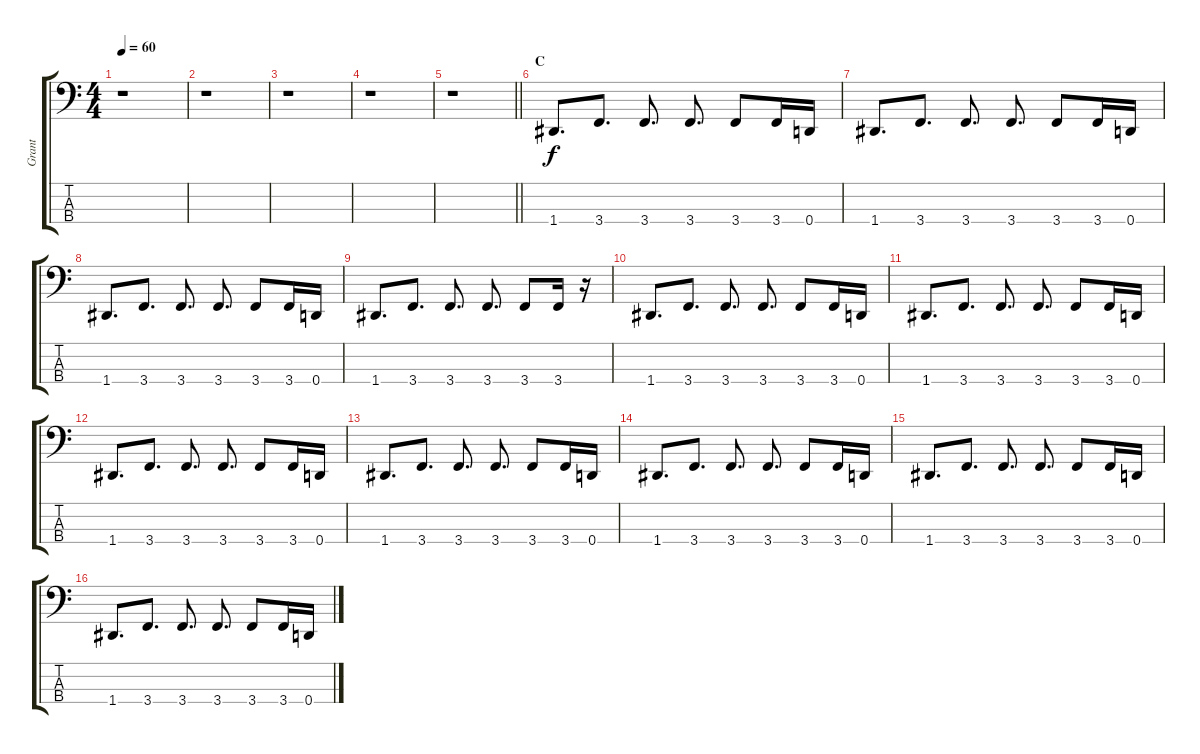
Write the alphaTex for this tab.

\track ("Grant" "Grant") {instrument electricbasspick}
\staff {score tabs}
\tuning (G2 D2 A1 D1) {hide}
\ts (4 4)
\tempo 60
\clef f4
\ks c
r.1{dy f} |
r.1 |
r.1 |
r.1 |
\barLineRight lightlight
r.1 |
\section ("" "C")
1.4.8{d} 3.4.8{d} 3.4.8{d} 3.4.8{d} 3.4.8 3.4.16 0.4.16 |
1.4.8{d} 3.4.8{d} 3.4.8{d} 3.4.8{d} 3.4.8 3.4.16 0.4.16 |
1.4.8{d} 3.4.8{d} 3.4.8{d} 3.4.8{d} 3.4.8 3.4.16 0.4.16 |
1.4.8{d} 3.4.8{d} 3.4.8{d} 3.4.8{d} 3.4.8 3.4.16 r.16 |
1.4.8{d} 3.4.8{d} 3.4.8{d} 3.4.8{d} 3.4.8 3.4.16 0.4.16 |
1.4.8{d} 3.4.8{d} 3.4.8{d} 3.4.8{d} 3.4.8 3.4.16 0.4.16 |
1.4.8{d} 3.4.8{d} 3.4.8{d} 3.4.8{d} 3.4.8 3.4.16 0.4.16 |
1.4.8{d} 3.4.8{d} 3.4.8{d} 3.4.8{d} 3.4.8 3.4.16 0.4.16 |
1.4.8{d} 3.4.8{d} 3.4.8{d} 3.4.8{d} 3.4.8 3.4.16 0.4.16 |
1.4.8{d} 3.4.8{d} 3.4.8{d} 3.4.8{d} 3.4.8 3.4.16 0.4.16 |
1.4.8{d} 3.4.8{d} 3.4.8{d} 3.4.8{d} 3.4.8 3.4.16 0.4.16
